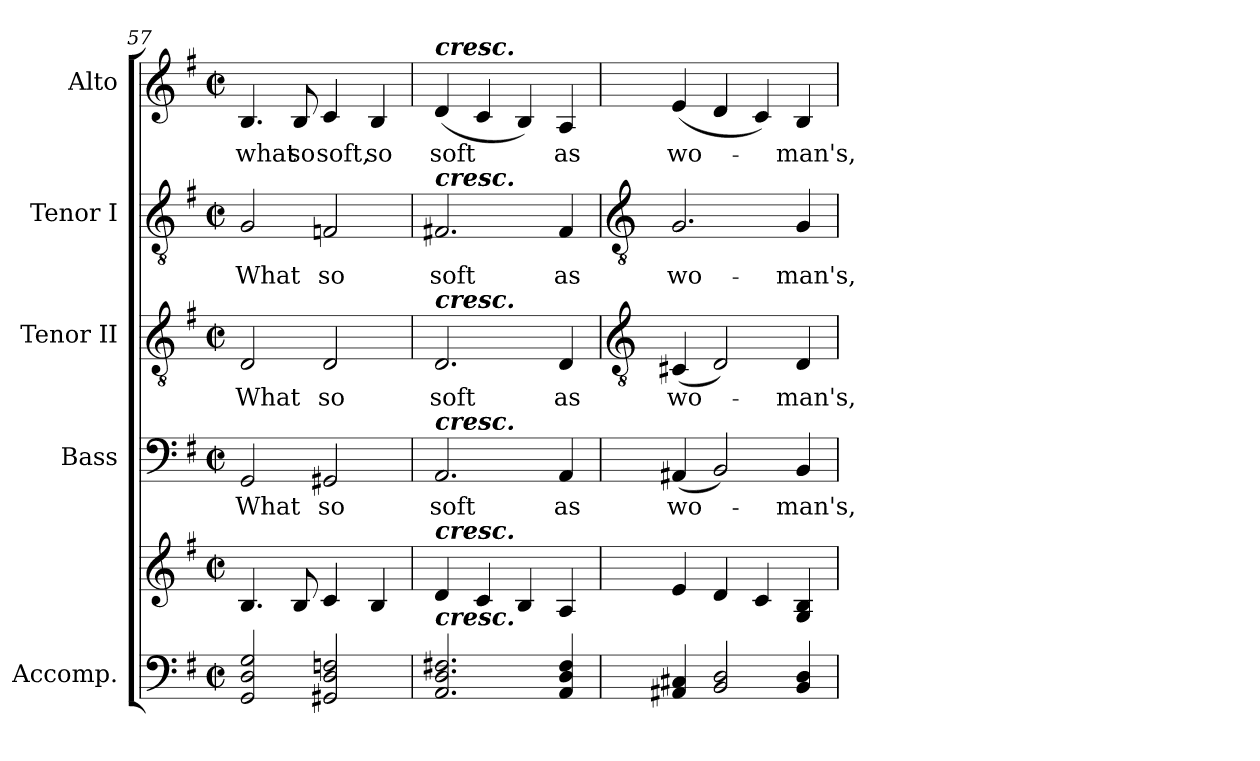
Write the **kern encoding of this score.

**kern	**kern	**kern	**text	**kern	**text	**kern	**text	**kern	**text
*part5	*part5	*part4	*part4	*part3	*part3	*part2	*part2	*part1	*part1
*staff6	*staff5	*staff4	*staff4	*staff3	*staff3	*staff2	*staff2	*staff1	*staff1
*I"Accomp.	*	*I"Bass	*	*I"Tenor II	*	*I"Tenor I	*	*I"Alto	*
*	*	*I'B	*	*I'T II	*	*I'T I	*	*I'A	*
*clefF4	*clefG2	*clefF4	*	*clefGv2	*	*clefGv2	*	*clefG2	*
*k[f#]	*k[f#]	*k[f#]	*	*k[f#]	*	*k[f#]	*	*k[f#]	*
*G:	*G:	*G:	*	*G:	*	*G:	*	*G:	*
*M2/2	*M2/2	*M2/2	*	*M2/2	*	*M2/2	*	*M2/2	*
*met(c|)	*met(c|)	*met(c|)	*	*met(c|)	*	*met(c|)	*	*met(c|)	*
=57	=57	=57	=57	=57	=57	=57	=57	=57	=57
!	!	!	!LO:LY:b	!	!LO:LY:b	!	!LO:LY:b	!	!LO:LY:b
2GG 2D 2G	4.B	2GG	What	2D	What	2G	What	4.B	what
!	!	!	!	!	!	!	!	!	!LO:LY:b
.	8B	.	.	.	.	.	.	8B	so
!	!	!	!LO:LY:b	!	!LO:LY:b	!	!LO:LY:b	!	!LO:LY:b
2GG#X 2D 2Fn	4c	2GG#X	so	2D	so	2Fn	so	4c	soft,
!	!	!	!	!	!	!	!	!	!LO:LY:b
.	4B	.	.	.	.	.	.	4B	so
=58	=58	=58	=58	=58	=58	=58	=58	=58	=58
!	!	!	!	!	!	!	!	!LO:TX:a:Bi:t=cresc.	!
!	!	!	!	!	!	!LO:TX:a:Bi:t=cresc.	!	!	!
!	!	!	!	!LO:TX:a:Bi:t=cresc.	!	!	!	!	!
!	!	!LO:TX:a:Bi:t=cresc.	!	!	!	!	!	!	!
!	!LO:TX:a:Bi:t=cresc.	!	!	!	!	!	!	!	!
!LO:TX:a:Bi:t=cresc.	!	!	!	!	!	!	!	!	!
!	!	!	!LO:LY:b	!	!LO:LY:b	!	!LO:LY:b	!	!LO:LY:b
2.AA 2.D 2.F#X	4d	2.AA	soft	2.D	soft	2.F#X	soft	(<4d	soft
.	4c	.	.	.	.	.	.	4c	.
.	4B/	.	.	.	.	.	.	4B/)	.
!	!	!	!LO:LY:b	!	!LO:LY:b	!	!LO:LY:b	!	!LO:LY:b
4AA 4D 4F#	4A	4AA	as	4D	as	4F#	as	4A	as
!!LO:LB:g=z
=59	=59	=59	=59	=59	=59	=59	=59	=59	=59
*	*	*	*	*clefGv2	*	*clefGv2	*	*	*
!	!	!	!LO:LY:b	!	!LO:LY:b	!	!LO:LY:b	!	!LO:LY:b
4AA#X/ 4C#X/	4e	(<4AA#X	wo-	(<4C#X	wo-	2.G	wo-	(<4e	wo-
2BB/ 2D/	4d	2BB)	.	2D)	.	.	.	4d	.
.	4c	.	.	.	.	.	.	4c)	.
!	!	!	!LO:LY:b	!	!LO:LY:b	!	!LO:LY:b	!	!LO:LY:b
4BB 4D	4G 4B	4BB	man's,	4D	man's,	4G	-man's,	4B	man's,
=	=	=	=	=	=	=	=	=	=
*-	*-	*-	*-	*-	*-	*-	*-	*-	*-
